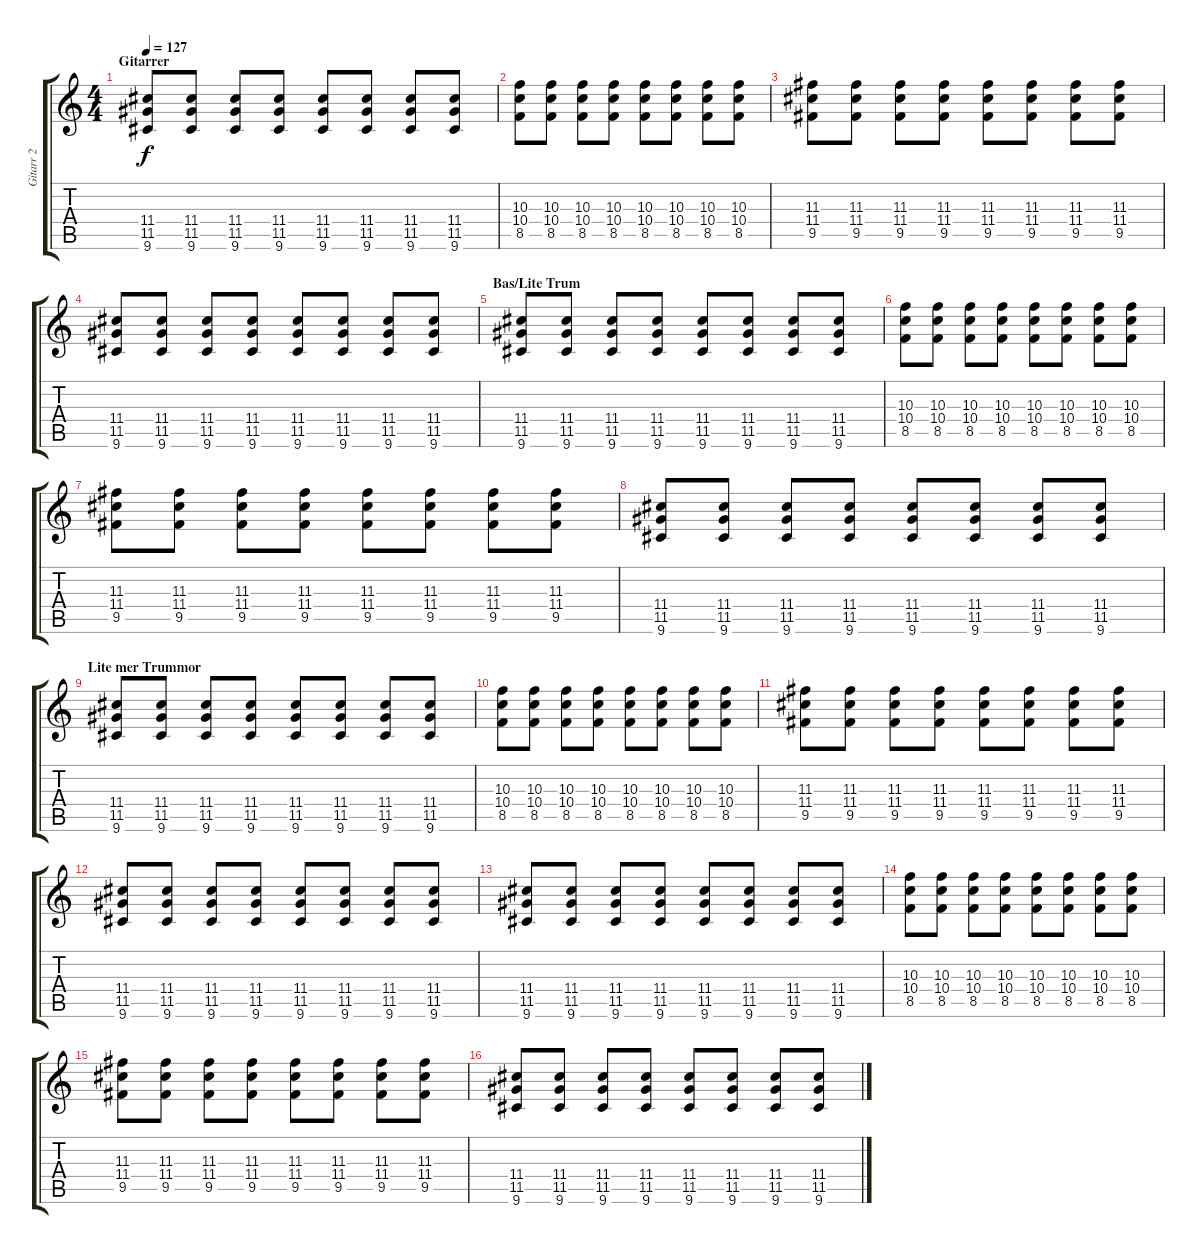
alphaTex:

\track ("Gitarr 2" "Gitarr 2") {instrument overdrivenguitar}
\staff {score tabs}
\tuning (E4 B3 G3 D3 A2 E2) {hide}
\ts (4 4)
\section ("" "Gitarrer")
\tempo 127
\clef g2
\ks c
(11.4 11.5 9.6).8{dy f instrument overdrivenguitar} (11.4 11.5 9.6).8 (11.4 11.5 9.6).8 (11.4 11.5 9.6).8 (11.4 11.5 9.6).8 (11.4 11.5 9.6).8 (11.4 11.5 9.6).8 (11.4 11.5 9.6).8 |
(10.3 10.4 8.5).8 (10.3 10.4 8.5).8 (10.3 10.4 8.5).8 (10.3 10.4 8.5).8 (10.3 10.4 8.5).8 (10.3 10.4 8.5).8 (10.3 10.4 8.5).8 (10.3 10.4 8.5).8 |
(11.3 11.4 9.5).8 (11.3 11.4 9.5).8 (11.3 11.4 9.5).8 (11.3 11.4 9.5).8 (11.3 11.4 9.5).8 (11.3 11.4 9.5).8 (11.3 11.4 9.5).8 (11.3 11.4 9.5).8 |
(11.4 11.5 9.6).8 (11.4 11.5 9.6).8 (11.4 11.5 9.6).8 (11.4 11.5 9.6).8 (11.4 11.5 9.6).8 (11.4 11.5 9.6).8 (11.4 11.5 9.6).8 (11.4 11.5 9.6).8 |
\section ("" "Bas/Lite Trum")
(11.4 11.5 9.6).8 (11.4 11.5 9.6).8 (11.4 11.5 9.6).8 (11.4 11.5 9.6).8 (11.4 11.5 9.6).8 (11.4 11.5 9.6).8 (11.4 11.5 9.6).8 (11.4 11.5 9.6).8 |
(10.3 10.4 8.5).8 (10.3 10.4 8.5).8 (10.3 10.4 8.5).8 (10.3 10.4 8.5).8 (10.3 10.4 8.5).8 (10.3 10.4 8.5).8 (10.3 10.4 8.5).8 (10.3 10.4 8.5).8 |
(11.3 11.4 9.5).8 (11.3 11.4 9.5).8 (11.3 11.4 9.5).8 (11.3 11.4 9.5).8 (11.3 11.4 9.5).8 (11.3 11.4 9.5).8 (11.3 11.4 9.5).8 (11.3 11.4 9.5).8 |
(11.4 11.5 9.6).8 (11.4 11.5 9.6).8 (11.4 11.5 9.6).8 (11.4 11.5 9.6).8 (11.4 11.5 9.6).8 (11.4 11.5 9.6).8 (11.4 11.5 9.6).8 (11.4 11.5 9.6).8 |
\section ("" "Lite mer Trummor")
(11.4 11.5 9.6).8 (11.4 11.5 9.6).8 (11.4 11.5 9.6).8 (11.4 11.5 9.6).8 (11.4 11.5 9.6).8 (11.4 11.5 9.6).8 (11.4 11.5 9.6).8 (11.4 11.5 9.6).8 |
(10.3 10.4 8.5).8 (10.3 10.4 8.5).8 (10.3 10.4 8.5).8 (10.3 10.4 8.5).8 (10.3 10.4 8.5).8 (10.3 10.4 8.5).8 (10.3 10.4 8.5).8 (10.3 10.4 8.5).8 |
(11.3 11.4 9.5).8 (11.3 11.4 9.5).8 (11.3 11.4 9.5).8 (11.3 11.4 9.5).8 (11.3 11.4 9.5).8 (11.3 11.4 9.5).8 (11.3 11.4 9.5).8 (11.3 11.4 9.5).8 |
(11.4 11.5 9.6).8 (11.4 11.5 9.6).8 (11.4 11.5 9.6).8 (11.4 11.5 9.6).8 (11.4 11.5 9.6).8 (11.4 11.5 9.6).8 (11.4 11.5 9.6).8 (11.4 11.5 9.6).8 |
(11.4 11.5 9.6).8 (11.4 11.5 9.6).8 (11.4 11.5 9.6).8 (11.4 11.5 9.6).8 (11.4 11.5 9.6).8 (11.4 11.5 9.6).8 (11.4 11.5 9.6).8 (11.4 11.5 9.6).8 |
(10.3 10.4 8.5).8 (10.3 10.4 8.5).8 (10.3 10.4 8.5).8 (10.3 10.4 8.5).8 (10.3 10.4 8.5).8 (10.3 10.4 8.5).8 (10.3 10.4 8.5).8 (10.3 10.4 8.5).8 |
(11.3 11.4 9.5).8 (11.3 11.4 9.5).8 (11.3 11.4 9.5).8 (11.3 11.4 9.5).8 (11.3 11.4 9.5).8 (11.3 11.4 9.5).8 (11.3 11.4 9.5).8 (11.3 11.4 9.5).8 |
(11.4 11.5 9.6).8 (11.4 11.5 9.6).8 (11.4 11.5 9.6).8 (11.4 11.5 9.6).8 (11.4 11.5 9.6).8 (11.4 11.5 9.6).8 (11.4 11.5 9.6).8 (11.4 11.5 9.6).8
